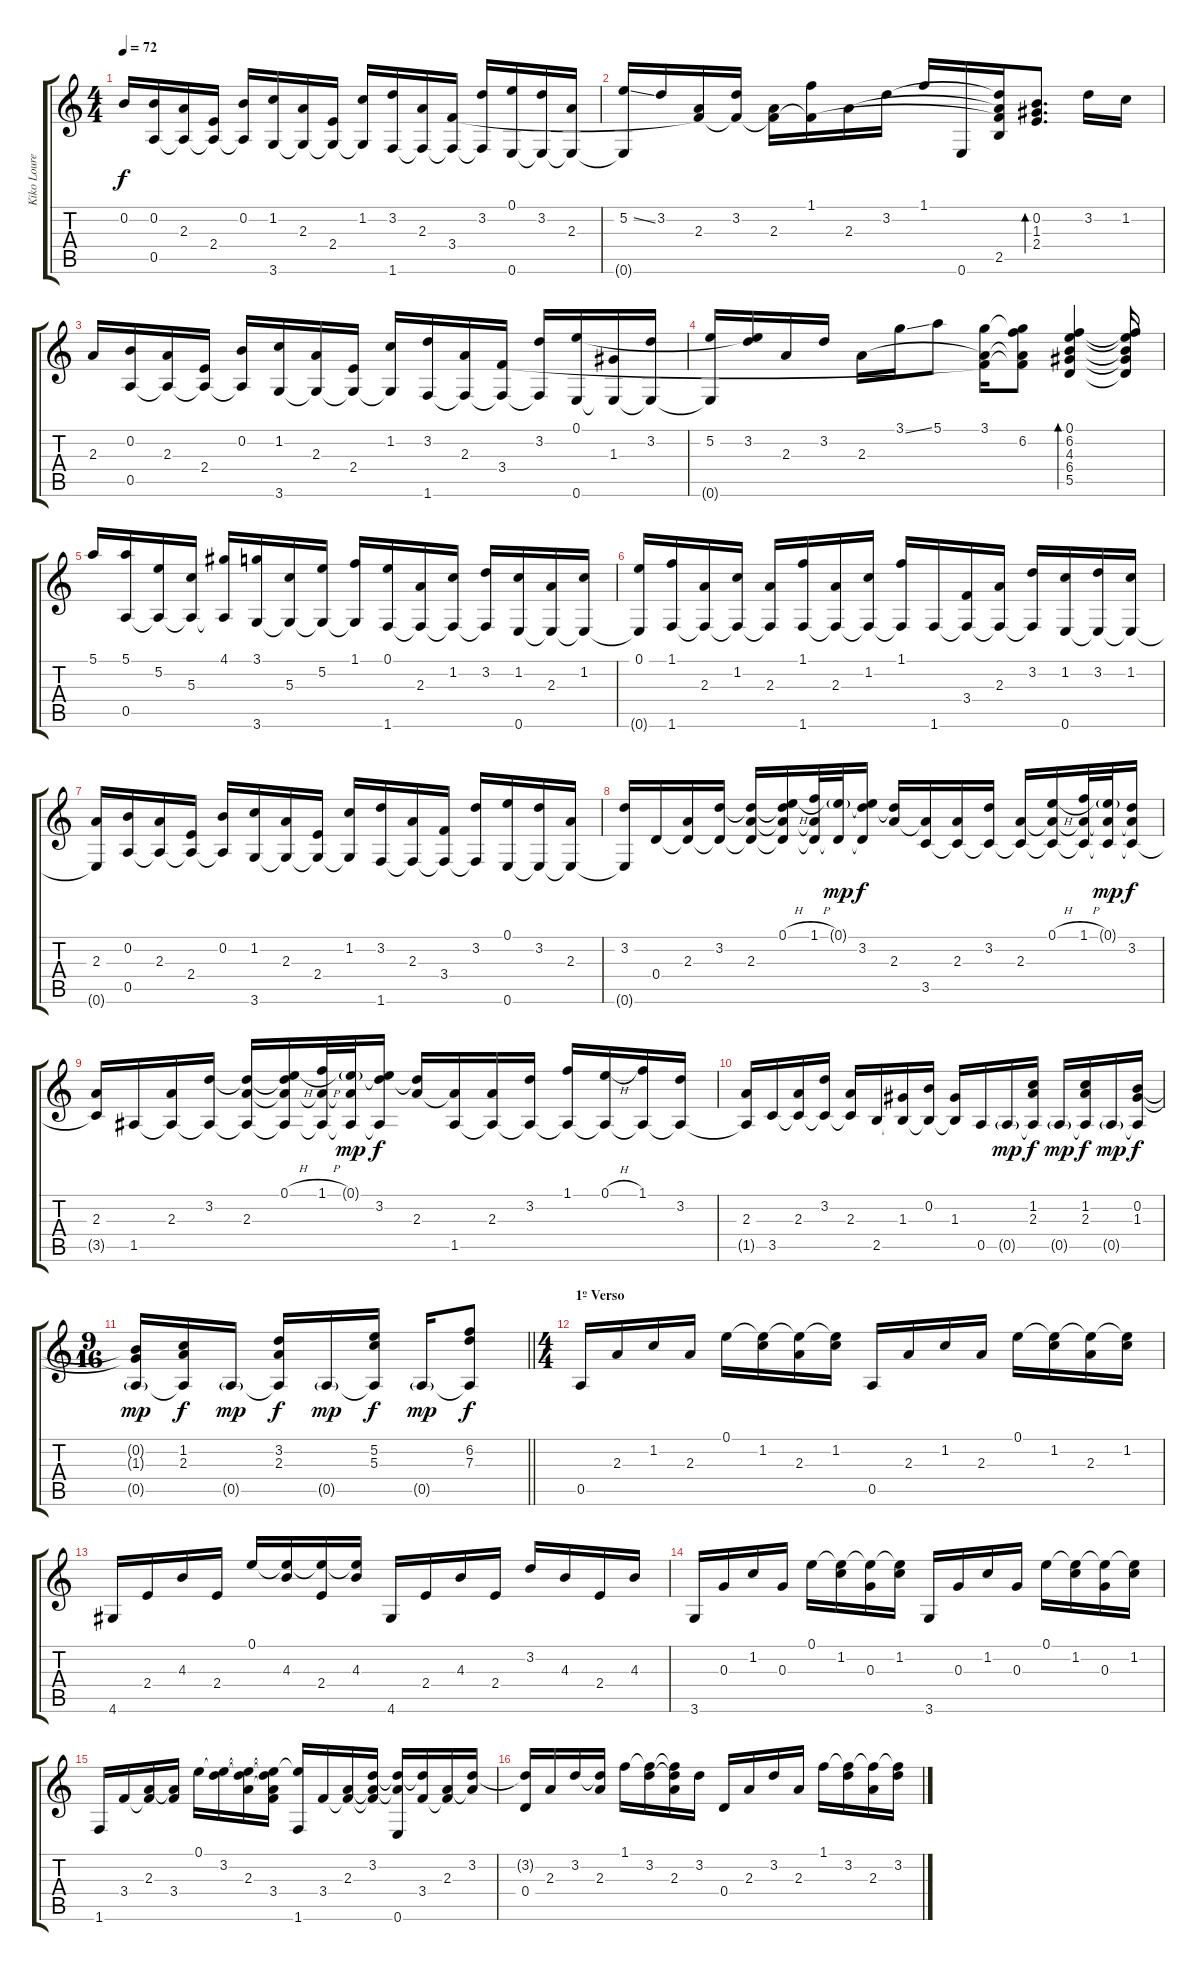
\track ("Kiko Loureiro (Violão)" "Kiko Loure") {instrument acousticguitarnylon}
\staff {score tabs}
\tuning (E4 B3 G3 D3 A2 E2) {hide}
\ts (4 4)
\tempo 72
\clef g2
\ks c
0.2.16{dy f instrument acousticguitarnylon} (0.2 0.5).16 (2.3 0.5{t}).16 (2.4 0.5{t}).16 (0.2 0.5{t}).16 (1.2 3.6).16 (2.3 3.6{t}).16 (2.4 3.6{t}).16 (1.2 3.6{t}).16 (3.2 1.6).16 (2.3 1.6{t}).16 (3.4 1.6{t}).16 (3.2 1.6{t}).16 (0.1 0.6).16 (3.2 0.6{t}).16 (2.3 0.6{t}).16 |
(5.2{ss} 0.6{t}).16 3.2.16 (2.3 3.4{t}).16 (3.2 3.4{t}).16 (2.3 3.4{t}).16 (1.1 3.4{t}).16 2.3.16 3.2.16 1.1.16 0.6.16 (3.2{t} 2.3{t} 3.4{t} 2.5).16 (0.2 1.3 2.4).8{d bd 240} 3.2.16 1.2.16 |
2.3.16 (0.2 0.5).16 (2.3 0.5{t}).16 (2.4 0.5{t}).16 (0.2 0.5{t}).16 (1.2 3.6).16 (2.3 3.6{t}).16 (2.4 3.6{t}).16 (1.2 3.6{t}).16 (3.2 1.6).16 (2.3 1.6{t}).16 (3.4 1.6{t}).16 (3.2 1.6{t}).16 (0.1 0.6).16 (1.3 0.6{t}).16 (3.2 0.6{t}).16 |
(5.2 0.6{t}).16 (0.1{t} 3.2).16 2.3.16 3.2.16 2.3.16 3.1{ss}.16 5.1.8 (3.1 2.3{t} 3.4{t}).16 (3.1{t} 6.2 2.3{t} 3.4{t}).8 (0.1 6.2 4.3 6.4 5.5).4{bd 240} (0.1{t} 6.2{t} 4.3{t} 6.4{t} 5.5{t}).16 |
5.1.16 (5.1 0.5).16 (5.2 0.5{t}).16 (5.3 0.5{t}).16 (4.1 0.5{t}).16 (3.1 3.6).16 (5.3 3.6{t}).16 (5.2 3.6{t}).16 (1.1 3.6{t}).16 (0.1 1.6).16 (2.3 1.6{t}).16 (1.2 1.6{t}).16 (3.2 1.6{t}).16 (1.2 0.6).16 (2.3 0.6{t}).16 (1.2 0.6{t}).16 |
(0.1 0.6{t}).16 (1.1 1.6).16 (2.3 1.6{t}).16 (1.2 1.6{t}).16 (2.3 1.6{t}).16 (1.1 1.6).16 (2.3 1.6{t}).16 (1.2 1.6{t}).16 (1.1 1.6{t}).16 1.6.16 (3.4 1.6{t}).16 (2.3 1.6{t}).16 (3.2 1.6{t}).16 (1.2 0.6).16 (3.2 0.6{t}).16 (1.2 0.6{t}).16 |
(2.3 0.6{t}).16 (0.2 0.5).16 (2.3 0.5{t}).16 (2.4 0.5{t}).16 (0.2 0.5{t}).16 (1.2 3.6).16 (2.3 3.6{t}).16 (2.4 3.6{t}).16 (1.2 3.6{t}).16 (3.2 1.6).16 (2.3 1.6{t}).16 (3.4 1.6{t}).16 (3.2 1.6{t}).16 (0.1 0.6).16 (3.2 0.6{t}).16 (2.3 0.6{t}).16 |
(3.2 0.6{t}).16 0.4.16 (2.3 0.4{t}).16 (3.2 0.4{t}).16 (3.2{t} 2.3 0.4{t}).16 (0.1{h} 3.2{t} 2.3{t} 0.4{t}).16 (1.1{h} 2.3{t} 0.4{t}).32 (0.1{g} 0.4{t}).32{dy mp} (0.1{t} 3.2 0.4{t}).16{dy f} (3.2{t} 2.3).16 (2.3{t} 3.5).16 (2.3 3.5{t}).16 (3.2 3.5{t}).16 (2.3 3.5{t}).16 (0.1{h} 2.3{t} 3.5{t}).16 (1.1{h} 2.3{t} 3.5{t}).32 (0.1{g} 2.3{t} 3.5{t}).32{dy mp} (3.2 2.3{t} 3.5{t}).16{dy f} |
(2.3 3.5{t}).16 1.5.16 (2.3 1.5{t}).16 (3.2 1.5{t}).16 (3.2{t} 2.3 1.5{t}).16 (0.1{h} 3.2{t} 2.3{t} 1.5{t}).16 (1.1{h} 2.3{t} 1.5{t}).32 (0.1{g} 2.3{t} 1.5{t}).32{dy mp} (0.1{t} 3.2 1.5{t}).16{dy f} (3.2{t} 2.3).16 (2.3{t} 1.5).16 (2.3 1.5{t}).16 (3.2 1.5{t}).16 (1.1 1.5{t}).16 (0.1{h} 1.5{t}).16 (1.1 1.5{t}).16 (3.2 1.5{t}).16 |
(2.3 1.5{t}).16 3.5.16 (2.3 3.5{t}).16 (3.2 3.5{t}).16 (2.3 3.5{t}).16 2.5.16 (1.3 2.5{t}).16 (0.2 2.5{t}).16 (1.3 2.5{t}).16 0.5.16 0.5{g}.16{dy mp} (1.2 2.3 0.5{t}).16{dy f} 0.5{g}.16{dy mp} (1.2 2.3 0.5{t}).16{dy f} 0.5{g}.16{dy mp} (0.2 1.3 0.5{t}).16{dy f} |
\ts (9 16)
\barLineRight lightlight
(0.2{t} 1.3{t} 0.5{g}).16{dy mp} (1.2 2.3 0.5{t}).16{dy f} 0.5{g}.16{dy mp} (3.2 2.3 0.5{t}).16{dy f} 0.5{g}.16{dy mp} (5.2 5.3 0.5{t}).16{dy f} 0.5{g}.16{dy mp} (6.2 7.3 0.5{t}).8{dy f} |
\ts (4 4)
\section ("" "1º Verso")
0.5.16 2.3.16 1.2.16 2.3.16 0.1.16 (0.1{t} 1.2).16 (0.1{t} 2.3).16 (0.1{t} 1.2).16 0.5.16 2.3.16 1.2.16 2.3.16 0.1.16 (0.1{t} 1.2).16 (0.1{t} 2.3).16 (0.1{t} 1.2).16 |
4.6.16 2.4.16 4.3.16 2.4.16 0.1.16 (0.1{t} 4.3).16 (0.1{t} 2.4).16 (0.1{t} 4.3).16 4.6.16 2.4.16 4.3.16 2.4.16 3.2.16 4.3.16 2.4.16 4.3.16 |
3.6.16 0.3.16 1.2.16 0.3.16 0.1.16 (0.1{t} 1.2).16 (0.1{t} 0.3).16 (0.1{t} 1.2).16 3.6.16 0.3.16 1.2.16 0.3.16 0.1.16 (0.1{t} 1.2).16 (0.1{t} 0.3).16 (0.1{t} 1.2).16 |
1.6.16 3.4.16 (2.3 3.4{t}).16 (2.3{t} 3.4).16 0.1.16 (0.1{t} 3.2).16 (0.1{t} 3.2{t} 2.3).16 (0.1{t} 3.2{t} 2.3{t} 3.4).16 (0.1{t} 1.6).16 3.4.16 (2.3 3.4{t}).16 (3.2 2.3{t} 3.4{t}).16 (3.2{t} 2.3{t} 0.6).16 (3.2{t} 3.4).16 (2.3 3.4{t}).16 (3.2 2.3{t}).16 |
(3.2{t} 0.4).16 2.3.16 3.2.16 (3.2{t} 2.3).16 1.1.16 (1.1{t} 3.2).16 (1.1{t} 3.2{t} 2.3).16 3.2.16 0.4.16 2.3.16 3.2.16 2.3.16 1.1.16 (1.1{t} 3.2).16 (1.1{t} 2.3).16 (1.1{t} 3.2).16
